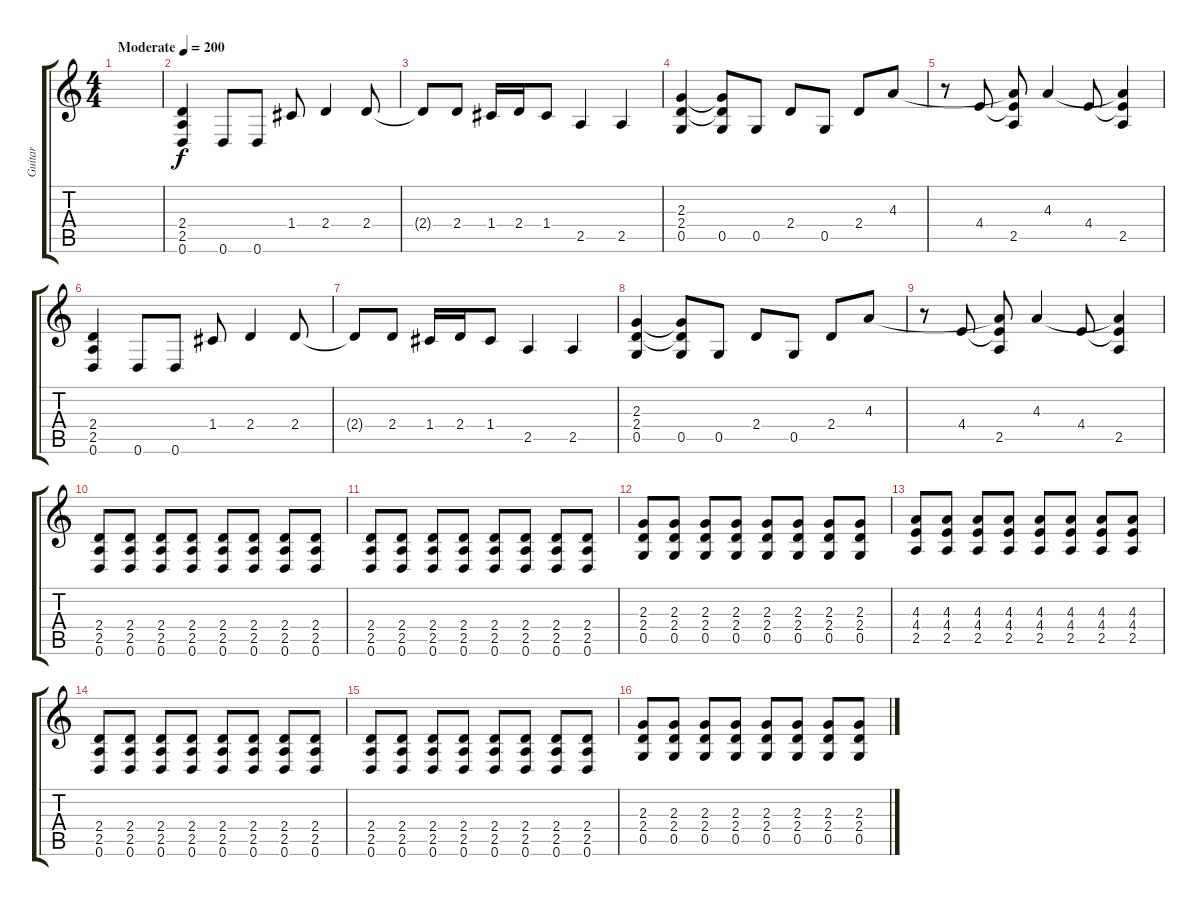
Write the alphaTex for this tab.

\track ("Guitar" "Guitar") {instrument distortionguitar}
\staff {score tabs}
\tuning (D4 A3 F3 C3 G2 D2) {hide}
\ts (4 4)
\tempo (200 "Moderate")
\clef g2
\ks c
|
(2.4 2.5 0.6).4 0.6.8 0.6.8 1.4.8 2.4.4 2.4.8 |
2.4{t}.8 2.4.8 1.4.16 2.4.16 1.4.8 2.5.4 2.5.4 |
(2.3 2.4 0.5).4 (2.3{t} 2.4{t} 0.5).8 0.5.8 2.4.8 0.5.8 2.4.8 4.3.8 |
r.8 4.4.8 (4.3{t} 4.4{t} 2.5).8 4.3.4 4.4.8 (4.3{t} 4.4{t} 2.5).4 |
(2.4 2.5 0.6).4 0.6.8 0.6.8 1.4.8 2.4.4 2.4.8 |
2.4{t}.8 2.4.8 1.4.16 2.4.16 1.4.8 2.5.4 2.5.4 |
(2.3 2.4 0.5).4 (2.3{t} 2.4{t} 0.5).8 0.5.8 2.4.8 0.5.8 2.4.8 4.3.8 |
r.8 4.4.8 (4.3{t} 4.4{t} 2.5).8 4.3.4 4.4.8 (4.3{t} 4.4{t} 2.5).4 |
(2.4 2.5 0.6).8 (2.4 2.5 0.6).8 (2.4 2.5 0.6).8 (2.4 2.5 0.6).8 (2.4 2.5 0.6).8 (2.4 2.5 0.6).8 (2.4 2.5 0.6).8 (2.4 2.5 0.6).8 |
(2.4 2.5 0.6).8 (2.4 2.5 0.6).8 (2.4 2.5 0.6).8 (2.4 2.5 0.6).8 (2.4 2.5 0.6).8 (2.4 2.5 0.6).8 (2.4 2.5 0.6).8 (2.4 2.5 0.6).8 |
(2.3 2.4 0.5).8 (2.3 2.4 0.5).8 (2.3 2.4 0.5).8 (2.3 2.4 0.5).8 (2.3 2.4 0.5).8 (2.3 2.4 0.5).8 (2.3 2.4 0.5).8 (2.3 2.4 0.5).8 |
(4.3 4.4 2.5).8 (4.3 4.4 2.5).8 (4.3 4.4 2.5).8 (4.3 4.4 2.5).8 (4.3 4.4 2.5).8 (4.3 4.4 2.5).8 (4.3 4.4 2.5).8 (4.3 4.4 2.5).8 |
(2.4 2.5 0.6).8 (2.4 2.5 0.6).8 (2.4 2.5 0.6).8 (2.4 2.5 0.6).8 (2.4 2.5 0.6).8 (2.4 2.5 0.6).8 (2.4 2.5 0.6).8 (2.4 2.5 0.6).8 |
(2.4 2.5 0.6).8 (2.4 2.5 0.6).8 (2.4 2.5 0.6).8 (2.4 2.5 0.6).8 (2.4 2.5 0.6).8 (2.4 2.5 0.6).8 (2.4 2.5 0.6).8 (2.4 2.5 0.6).8 |
(2.3 2.4 0.5).8 (2.3 2.4 0.5).8 (2.3 2.4 0.5).8 (2.3 2.4 0.5).8 (2.3 2.4 0.5).8 (2.3 2.4 0.5).8 (2.3 2.4 0.5).8 (2.3 2.4 0.5).8
